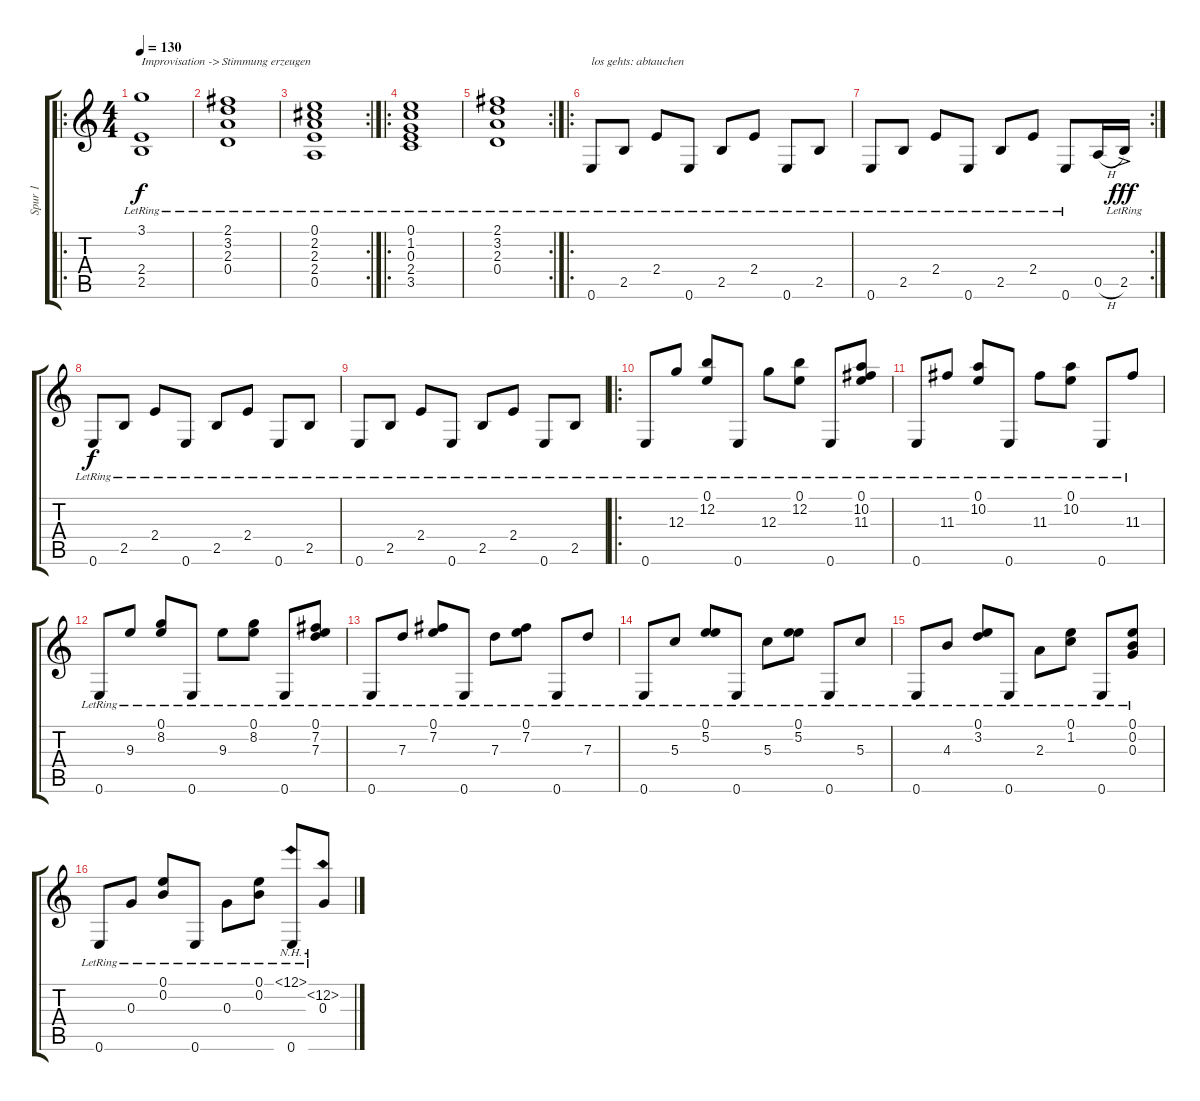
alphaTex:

\track ("Spur 1" "Spur 1") {instrument acousticguitarsteel}
\staff {score tabs}
\tuning (E4 B3 G3 D3 A2 E2) {hide}
\ro
\ts (4 4)
\tempo 130
\clef g2
\ks c
(3.1{lr} 2.4{lr} 2.5{lr}).1{txt "Improvisation -> Stimmung erzeugen" dy f instrument acousticguitarsteel} |
(2.1{lr} 3.2{lr} 2.3{lr} 0.4{lr}).1 |
\rc 2
(0.1{lr} 2.2{lr} 2.3{lr} 2.4{lr} 0.5{lr}).1 |
\ro
(0.1{lr} 1.2{lr} 0.3{lr} 2.4{lr} 3.5{lr}).1 |
\rc 2
(2.1{lr} 3.2{lr} 2.3{lr} 0.4{lr}).1 |
\ro
0.6{lr}.8{txt "los gehts: abtauchen"} 2.5{lr}.8 2.4{lr}.8 0.6{lr}.8 2.5{lr}.8 2.4{lr}.8 0.6{lr}.8 2.5{lr}.8 |
\rc 2
0.6{lr}.8 2.5{lr}.8 2.4{lr}.8 0.6{lr}.8 2.5{lr}.8 2.4{lr}.8 0.6{lr}.8 0.5{h}.16 2.5{ac lr}.16{dy fff} |
0.6{lr}.8{dy f} 2.5{lr}.8 2.4{lr}.8 0.6{lr}.8 2.5{lr}.8 2.4{lr}.8 0.6{lr}.8 2.5{lr}.8 |
0.6{lr}.8 2.5{lr}.8 2.4{lr}.8 0.6{lr}.8 2.5{lr}.8 2.4{lr}.8 0.6{lr}.8 2.5{lr}.8 |
\ro
0.6{lr}.8 12.3{lr}.8 (0.1{lr} 12.2{lr}).8 0.6{lr}.8 12.3{lr}.8 (0.1{lr} 12.2{lr}).8 0.6{lr}.8 (0.1{lr} 10.2{lr} 11.3{lr}).8 |
0.6{lr}.8 11.3{lr}.8 (0.1{lr} 10.2{lr}).8 0.6{lr}.8 11.3{lr}.8 (0.1{lr} 10.2{lr}).8 0.6{lr}.8 11.3{lr}.8 |
0.6{lr}.8 9.3{lr}.8 (0.1{lr} 8.2{lr}).8 0.6{lr}.8 9.3{lr}.8 (0.1{lr} 8.2{lr}).8 0.6{lr}.8 (0.1{lr} 7.2{lr} 7.3{lr}).8 |
0.6{lr}.8 7.3{lr}.8 (0.1{lr} 7.2{lr}).8 0.6{lr}.8 7.3{lr}.8 (0.1{lr} 7.2{lr}).8 0.6{lr}.8 7.3{lr}.8 |
0.6{lr}.8 5.3{lr}.8 (0.1{lr} 5.2{lr}).8 0.6{lr}.8 5.3{lr}.8 (0.1{lr} 5.2{lr}).8 0.6{lr}.8 5.3{lr}.8 |
0.6{lr}.8 4.3{lr}.8 (0.1{lr} 3.2{lr}).8 0.6{lr}.8 2.3{lr}.8 (0.1{lr} 1.2{lr}).8 0.6{lr}.8 (0.1{lr} 0.2{lr} 0.3{lr}).8 |
0.6{lr}.8 0.3{lr}.8 (0.1{lr} 0.2{lr}).8 0.6{lr}.8 0.3{lr}.8 (0.1{lr} 0.2{lr}).8 (12.1{nh lr} 0.6{lr}).8 (12.2{nh lr} 0.3{lr}).8
